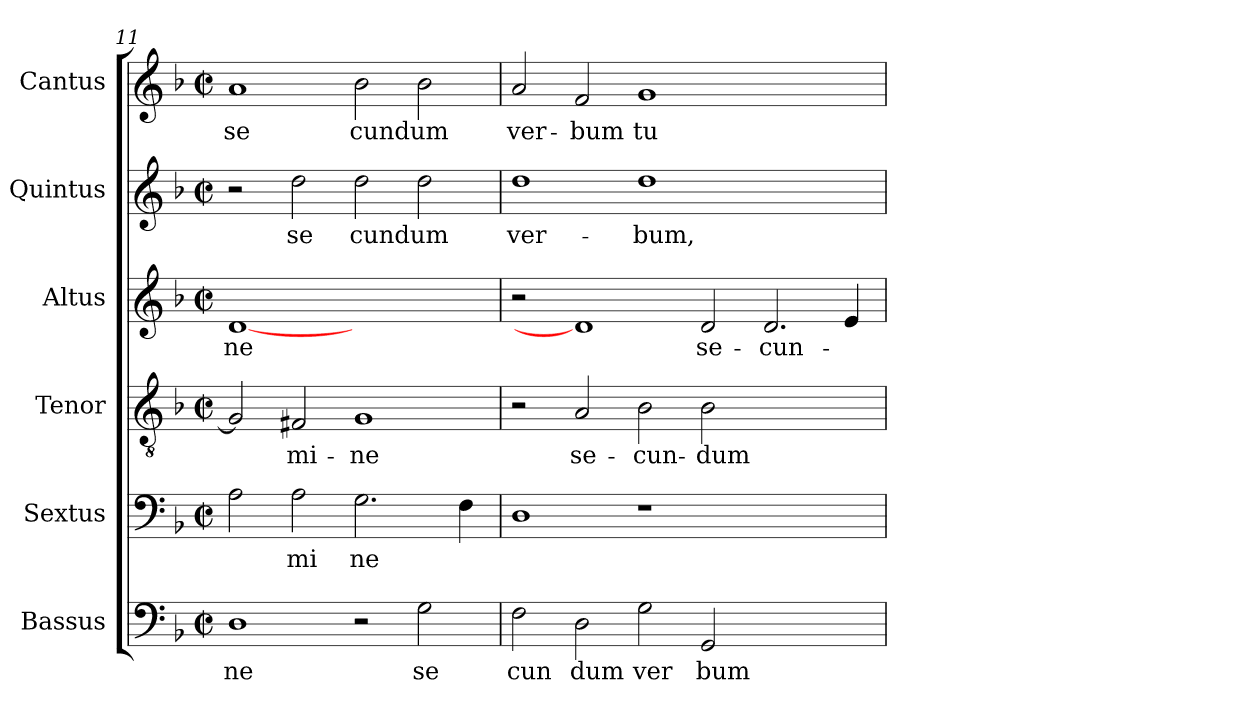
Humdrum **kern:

**kern	**text	**kern	**text	**kern	**text	**kern	**text	**kern	**text	**kern	**text
*part6	*part6	*part5	*part5	*part4	*part4	*part3	*part3	*part2	*part2	*part1	*part1
*staff6	*staff6	*staff5	*staff5	*staff4	*staff4	*staff3	*staff3	*staff2	*staff2	*staff1	*staff1
*I"Bassus	*	*I"Sextus	*	*I"Tenor	*	*I"Altus	*	*I"Quintus	*	*I"Cantus	*
*clefF4	*	*clefF4	*	*clefGv2	*	*clefG2	*	*clefG2	*	*clefG2	*
*k[b-]	*	*k[b-]	*	*k[b-]	*	*k[b-]	*	*k[b-]	*	*k[b-]	*
*F:	*	*F:	*	*F:	*	*F:	*	*F:	*	*F:	*
*M2/2	*	*M2/2	*	*M2/2	*	*M2/2	*	*M2/2	*	*M2/2	*
*met(c|)	*	*met(c|)	*	*met(c|)	*	*met(c|)	*	*met(c|)	*	*met(c|)	*
=11	=11	=11	=11	=11	=11	=11	=11	=11	=11	=11	=11
!	!LO:LY:b:cj	!	!	!	!	!	!LO:LY:b:cj	!	!	!	!LO:LY:b:cj
1D	ne	2A\	.	2G/]	.	[1d	ne	2r	.	1a	se
!	!	!	!LO:LY:b:cj	!	!LO:LY:b:cj	!	!	!	!LO:LY:b:cj	!	!
.	.	2A\	mi	2F#X/	-mi-	.	.	2dd\	se	.	.
!	!	!	!LO:LY:b:cj	!	!LO:LY:b:cj	!	!	!	!LO:LY:b	!	!LO:LY:b
2r	.	2.G\	ne	1G	-ne	1ryy	.	2dd\	cundum	2b-\	cundum
!	!LO:LY:b:cj	!	!	!	!	!	!	!	!	!	!
2G\	se	.	.	.	.	.	.	2dd\	.	2b-\	.
.	.	4F\	.	.	.	.	.	.	.	.	.
!!LO:LB:g=z
=12	=12	=12	=12	=12	=12	=12	=12	=12	=12	=12	=12
!	!LO:LY:b:cj	!	!	!	!	!	!	!	!LO:LY:b:cj	!	!LO:LY:b:cj
2F\	cun	1D	.	2r	.	2r	.	1dd	ver-	2a/	ver-
!	!LO:LY:b:cj	!	!	!	!LO:LY:b:cj	!	!	!	!	!	!LO:LY:b:cj
2D\	dum	.	.	2A/	se-	1d]	.	.	.	2f/	-bum
!	!LO:LY:b:cj	!	!	!	!LO:LY:b:cj	!	!	!	!LO:LY:b:cj	!	!LO:LY:b:cj
2G\	ver	1r	.	2B-\	-cun-	.	.	1dd	-bum,	1g	tu-
!	!LO:LY:b:cj	!	!	!	!LO:LY:b:cj	!	!LO:LY:b:cj	!	!	!	!
2GG/	bum	.	.	2B-\	-dum	2d/	se-	.	.	.	.
!	!	!	!	!	!	!	!LO:LY:b	!	!	!	!
1ryy	.	1ryy	.	1ryy	.	2.d/	-cun-	1ryy	.	1ryy	.
.	.	.	.	.	.	4e/	.	.	.	.	.
=	=	=	=	=	=	=	=	=	=	=	=
*-	*-	*-	*-	*-	*-	*-	*-	*-	*-	*-	*-
